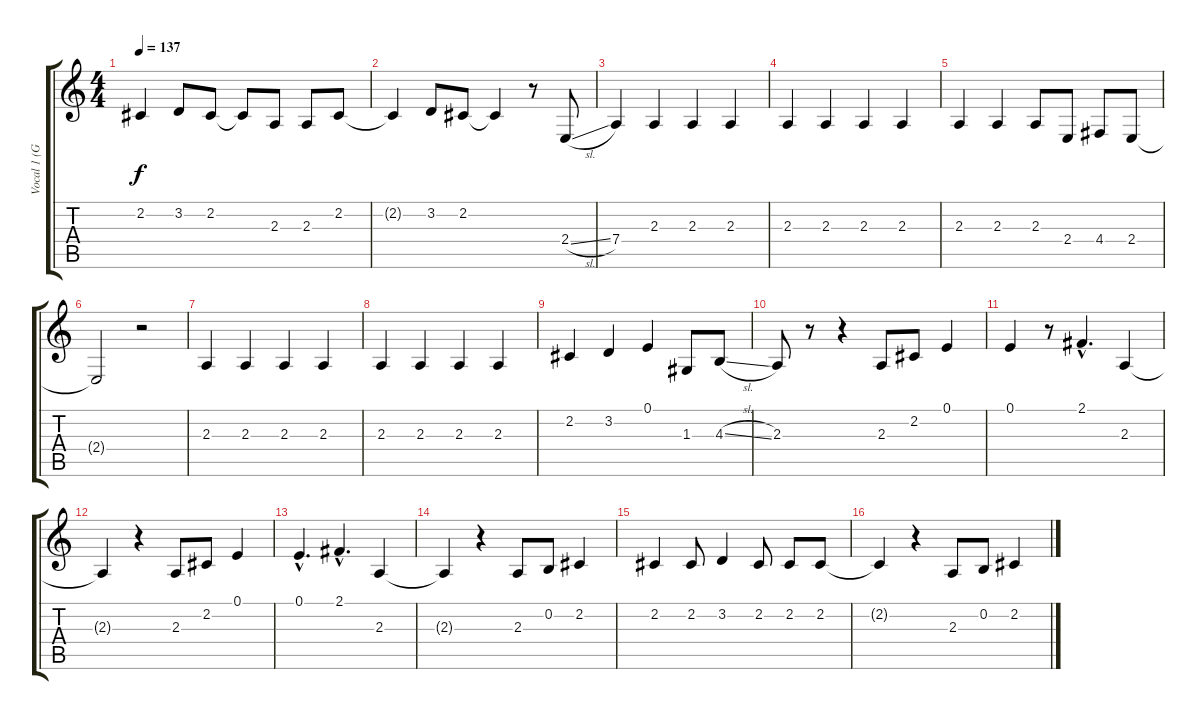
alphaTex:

\track ("Vocal 1 (Gotou)" "Vocal 1 (G") {instrument flute}
\staff {score tabs}
\tuning (E4 B3 G3 D3 A2 E2) {hide}
\ts (4 4)
\tempo 137
\clef g2
\ks c
2.2.4{dy f} 3.2.8 2.2.8 2.2{t}.8 2.3.8 2.3.8 2.2.8 |
2.2{t}.4 3.2.8 2.2.8 2.2{t}.4 r.8 2.4{sl}.8 |
7.4.4 2.3.4 2.3.4 2.3.4 |
2.3.4 2.3.4 2.3.4 2.3.4 |
2.3.4 2.3.4 2.3.8 2.4.8 4.4.8 2.4.8 |
2.4{t}.2 r.2 |
2.3.4 2.3.4 2.3.4 2.3.4 |
2.3.4 2.3.4 2.3.4 2.3.4 |
2.2.4 3.2.4 0.1.4 1.3.8 4.3{sl}.8 |
2.3.8 r.8 r.4 2.3.8 2.2.8 0.1.4 |
0.1.4 r.8 2.1{hac}.4{d} 2.3.4 |
2.3{t}.4 r.4 2.3.8 2.2.8 0.1.4 |
0.1{hac}.4{d} 2.1{hac}.4{d} 2.3.4 |
2.3{t}.4 r.4 2.3.8 0.2.8 2.2.4 |
2.2.4 2.2.8 3.2.4 2.2.8 2.2.8 2.2.8 |
2.2{t}.4 r.4 2.3.8 0.2.8 2.2.4
